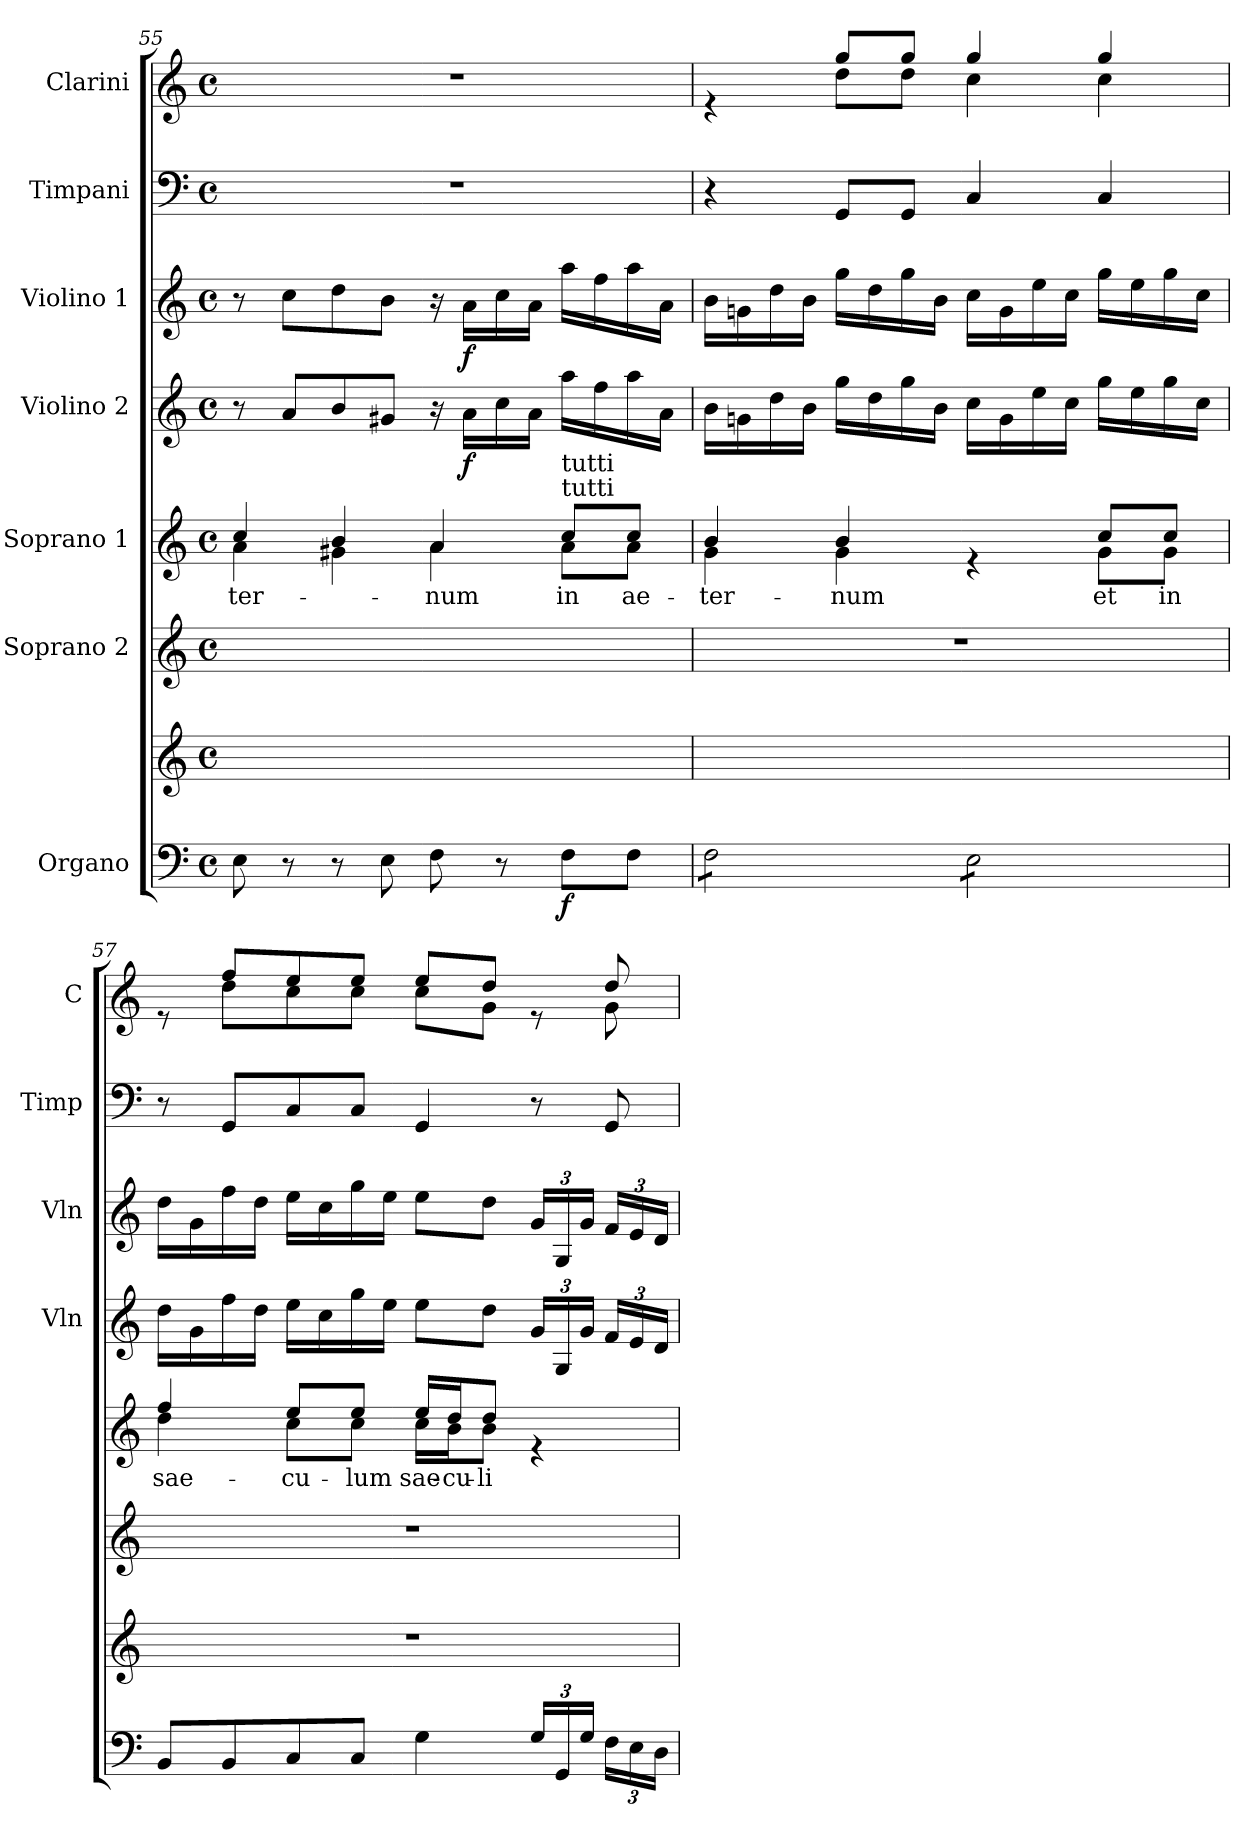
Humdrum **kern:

**kern	**kern	**dynam	**kern	**kern	**text	**kern	**dynam	**kern	**dynam	**kern	**kern
*part7	*part7	*part7	*part6	*part5	*part5	*part4	*part4	*part3	*part3	*part2	*part1
*staff8	*staff7	*staff7/8	*staff6	*staff5	*staff5	*staff4	*staff4	*staff3	*staff3	*staff2	*staff1
*I"Organo	*	*	*I"Soprano 2	*I"Soprano 1	*	*I"Violino 2	*	*I"Violino 1	*	*I"Timpani	*I"Clarini
*	*	*	*	*	*	*I'Vln	*	*I'Vln	*	*I'Timp	*I'C
!!LO:LB:g=z
*clefF4	*clefG2	*	*clefG2	*clefG2	*	*clefG2	*	*clefG2	*	*clefF4	*clefG2
*k[]	*k[]	*	*k[]	*k[]	*	*k[]	*	*k[]	*	*k[]	*k[]
*M4/4	*M4/4	*	*M4/4	*M4/4	*	*M4/4	*	*M4/4	*	*M4/4	*M4/4
*met(c)	*met(c)	*	*met(c)	*met(c)	*	*met(c)	*	*met(c)	*	*met(c)	*met(c)
=55	=55	=55	=55	=55	=55	=55	=55	=55	=55	=55	=55
!	!	!	!	!	!LO:LY:b	!	!	!	!	!	!
*	*	*	*	*^	*	*	*	*	*	*	*
8E\	1ryy	.	1ryy	4cc/	4a\	-ter-	8r	.	8r	.	1r	1r
8r	.	.	.	.	.	.	8a/L	.	8cc\L	.	.	.
8r	.	.	.	4b/	4g#X\	.	8b/	.	8dd\	.	.	.
8E\	.	.	.	.	.	.	8g#X/J	.	8b\J	.	.	.
!	!	!	!	!	!	!LO:LY:b	!	!	!	!	!	!
8F\	.	.	.	4a/	4a\	-num	16r	.	16r	.	.	.
!	!	!	!	!	!	!	!	!LO:DY:b	!	!LO:DY:b	!	!
.	.	.	.	.	.	.	16a\LL	f	16a\LL	f	.	.
8r	.	.	.	.	.	.	16cc\	.	16cc\	.	.	.
.	.	.	.	.	.	.	16a\JJ	.	16a\JJ	.	.	.
!	!	!	!	!LO:TX:a:t=tutti	!	!	!	!	!	!	!	!
!	!	!	!	!LO:TX:a:t=tutti	!	!	!	!	!	!	!	!
!	!	!LO:DY:b=2	!	!	!	!LO:LY:b	!	!	!	!	!	!
8F\L	.	f	.	8cc/L	8a\L	in	16aa\LL	.	16aa\LL	.	.	.
.	.	.	.	.	.	.	16ff\	.	16ff\	.	.	.
!	!	!	!	!	!	!LO:LY:b	!	!	!	!	!	!
8F\J	.	.	.	8cc/J	8a\J	ae-	16aa\	.	16aa\	.	.	.
.	.	.	.	.	.	.	16a\JJ	.	16a\JJ	.	.	.
=56	=56	=56	=56	=56	=56	=56	=56	=56	=56	=56	=56	=56
!	!	!	!	!	!	!LO:LY:b	!	!	!	!	!	!
*	*	*	*	*	*	*	*	*	*	*	*	*^
*tremolo	*	*	*	*	*	*	*	*	*	*	*	*	*
8F\L	1ryy	.	1r	4b/	4g\	-ter-	16b\LL	.	16b\LL	.	4r	4re	4ryy
.	.	.	.	.	.	.	16gn\	.	16gn\	.	.	.	.
8F\	.	.	.	.	.	.	16dd\	.	16dd\	.	.	.	.
.	.	.	.	.	.	.	16b\JJ	.	16b\JJ	.	.	.	.
!	!	!	!	!	!	!LO:LY:b	!	!	!	!	!	!	!
8F\	.	.	.	4b/	4g\	-num	16gg\LL	.	16gg\LL	.	8GG/L	8gg/L	8dd\L
.	.	.	.	.	.	.	16dd\	.	16dd\	.	.	.	.
8F\J	.	.	.	.	.	.	16gg\	.	16gg\	.	8GG/J	8gg/J	8dd\J
.	.	.	.	.	.	.	16b\JJ	.	16b\JJ	.	.	.	.
8E\L	.	.	.	4re	4ryy	.	16cc\LL	.	16cc\LL	.	4C/	4gg/	4cc\
.	.	.	.	.	.	.	16g\	.	16g\	.	.	.	.
8E\	.	.	.	.	.	.	16ee\	.	16ee\	.	.	.	.
.	.	.	.	.	.	.	16cc\JJ	.	16cc\JJ	.	.	.	.
!	!	!	!	!	!	!LO:LY:b	!	!	!	!	!	!	!
8E\	.	.	.	8cc/L	8g\L	et	16gg\LL	.	16gg\LL	.	4C/	4gg/	4cc\
.	.	.	.	.	.	.	16ee\	.	16ee\	.	.	.	.
!	!	!	!	!	!	!LO:LY:b	!	!	!	!	!	!	!
8E\J	.	.	.	8cc/J	8g\J	in	16gg\	.	16gg\	.	.	.	.
*Xtremolo	*	*	*	*	*	*	*	*	*	*	*	*	*
.	.	.	.	.	.	.	16cc\JJ	.	16cc\JJ	.	.	.	.
=57	=57	=57	=57	=57	=57	=57	=57	=57	=57	=57	=57	=57	=57
!	!	!	!	!	!	!LO:LY:b	!	!	!	!	!	!	!
8BB/L	1r	.	1r	4ff/	4dd\	sae-	16dd\LL	.	16dd\LL	.	8r	8re	8ryy
.	.	.	.	.	.	.	16g\	.	16g\	.	.	.	.
8BB/	.	.	.	.	.	.	16ff\	.	16ff\	.	8GG/L	8ff/L	8dd\L
.	.	.	.	.	.	.	16dd\JJ	.	16dd\JJ	.	.	.	.
!	!	!	!	!	!	!LO:LY:b	!	!	!	!	!	!	!
8C/	.	.	.	8ee/L	8cc\L	-cu-	16ee\LL	.	16ee\LL	.	8C/	8ee/	8cc\
.	.	.	.	.	.	.	16cc\	.	16cc\	.	.	.	.
!	!	!	!	!	!	!LO:LY:b	!	!	!	!	!	!	!
8C/J	.	.	.	8ee/J	8cc\J	-lum	16gg\	.	16gg\	.	8C/J	8ee/J	8cc\J
.	.	.	.	.	.	.	16ee\JJ	.	16ee\JJ	.	.	.	.
!	!	!	!	!	!	!LO:LY:b	!	!	!	!	!	!	!
4G\	.	.	.	16ee/LL	16cc\LL	sae-	8ee\L	.	8ee\L	.	4GG/	8ee/L	8cc\L
!	!	!	!	!	!	!LO:LY:b	!	!	!	!	!	!	!
.	.	.	.	16dd/J	16b\J	-cu-	.	.	.	.	.	.	.
!	!	!	!	!	!	!LO:LY:b	!	!	!	!	!	!	!
.	.	.	.	8dd/J	8b\J	-li	8dd\J	.	8dd\J	.	.	8dd/J	8g\J
*Xbrackettup	*	*	*	*	*	*	*Xbrackettup	*	*Xbrackettup	*	*	*	*
24G/LL	.	.	.	4re	4ryy	.	24g/LL	.	24g/LL	.	8r	8re	8ryy
24GG/	.	.	.	.	.	.	24G/	.	24G/	.	.	.	.
24G/JJ	.	.	.	.	.	.	24g/JJ	.	24g/JJ	.	.	.	.
24F\LL	.	.	.	.	.	.	24f/LL	.	24f/LL	.	8GG/	8dd/	8g\
24E\	.	.	.	.	.	.	24e/	.	24e/	.	.	.	.
24D\JJ	.	.	.	.	.	.	24d/JJ	.	24d/JJ	.	.	.	.
*	*	*	*	*v	*v	*	*	*	*	*	*	*v	*v
=	=	=	=	=	=	=	=	=	=	=	=
*-	*-	*-	*-	*-	*-	*-	*-	*-	*-	*-	*-
